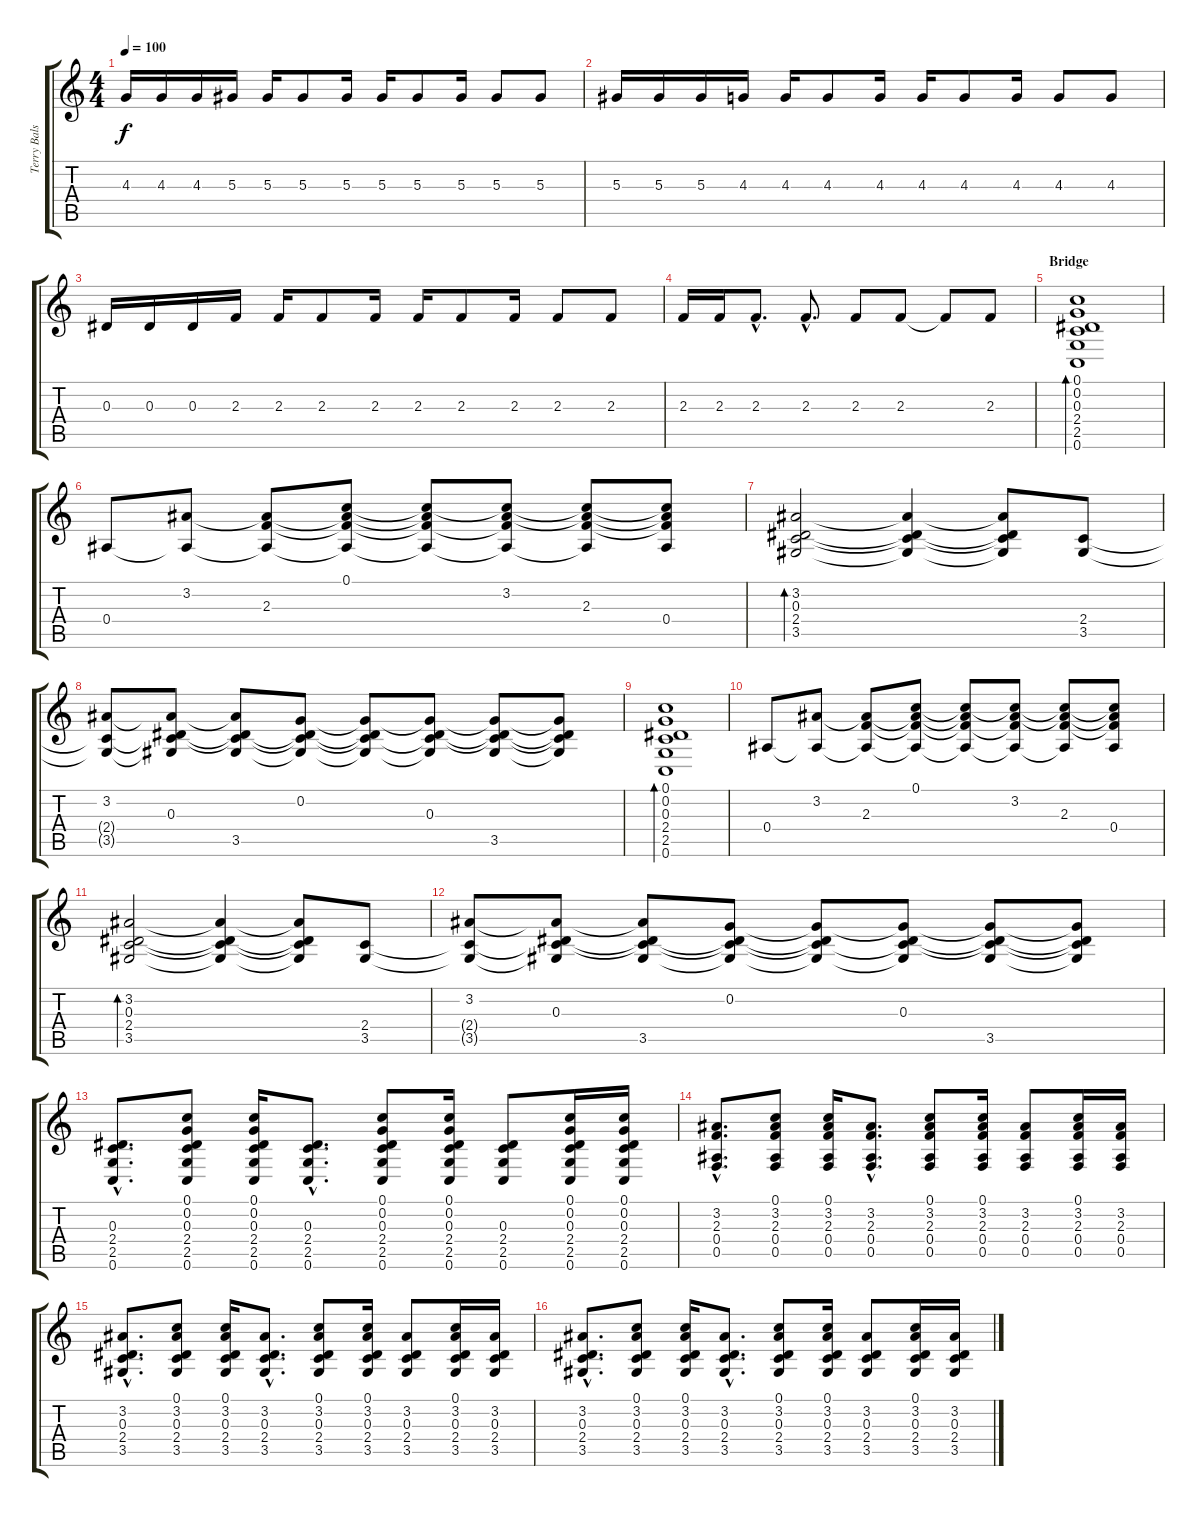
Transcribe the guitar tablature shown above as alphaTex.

\track ("Terry Balsamo (Guitar Chorus)" "Terry Bals") {instrument electricguitarjazz}
\staff {score tabs}
\tuning (C4 G3 Eb3 Bb2 F2 C2) {hide}
\ts (4 4)
\tempo 100
\clef g2
\ks c
4.3.16{dy f} 4.3.16 4.3.16 5.3.16 5.3.16 5.3.8 5.3.16 5.3.16 5.3.8 5.3.16 5.3.8 5.3.8 |
5.3.16 5.3.16 5.3.16 4.3.16 4.3.16 4.3.8 4.3.16 4.3.16 4.3.8 4.3.16 4.3.8 4.3.8 |
0.3.16 0.3.16 0.3.16 2.3.16 2.3.16 2.3.8 2.3.16 2.3.16 2.3.8 2.3.16 2.3.8 2.3.8 |
2.3.16 2.3.16 2.3{hac}.8{d} 2.3{hac}.8{d} 2.3.8 2.3.8 2.3{t}.8 2.3.8 |
\section ("" "Bridge")
(0.1 0.2 0.3 2.4 2.5 0.6).1{bd 240 volume 11 instrument acousticguitarsteel} |
0.4.8 (3.2 0.4{t}).8 (3.2{t} 2.3 0.4{t}).8 (0.1 3.2{t} 2.3{t} 0.4{t}).8 (0.1{t} 3.2{t} 2.3{t} 0.4{t}).8 (0.1{t} 3.2 2.3{t} 0.4{t}).8 (0.1{t} 3.2{t} 2.3 0.4{t}).8 (0.1{t} 3.2{t} 2.3{t} 0.4).8 |
(3.2 0.3 2.4 3.5).2{bd 240} (3.2{t} 0.3{t} 2.4{t} 3.5{t}).4 (3.2{t} 0.3{t} 2.4{t} 3.5{t}).8 (2.4 3.5).8 |
(3.2 2.4{t} 3.5{t}).8 (3.2{t} 0.3 2.4{t} 3.5{t}).8 (3.2{t} 0.3{t} 2.4{t} 3.5).8 (0.2 0.3{t} 2.4{t} 3.5{t}).8 (0.2{t} 0.3{t} 2.4{t} 3.5{t}).8 (0.2{t} 0.3 2.4{t} 3.5{t}).8 (0.2{t} 0.3{t} 2.4{t} 3.5).8 (0.2{t} 0.3{t} 2.4{t} 3.5{t}).8 |
(0.1 0.2 0.3 2.4 2.5 0.6).1{bd 240 volume 11 instrument acousticguitarsteel} |
0.4.8 (3.2 0.4{t}).8 (3.2{t} 2.3 0.4{t}).8 (0.1 3.2{t} 2.3{t} 0.4{t}).8 (0.1{t} 3.2{t} 2.3{t} 0.4{t}).8 (0.1{t} 3.2 2.3{t} 0.4{t}).8 (0.1{t} 3.2{t} 2.3 0.4{t}).8 (0.1{t} 3.2{t} 2.3{t} 0.4).8 |
(3.2 0.3 2.4 3.5).2{bd 240} (3.2{t} 0.3{t} 2.4{t} 3.5{t}).4 (3.2{t} 0.3{t} 2.4{t} 3.5{t}).8 (2.4 3.5).8 |
(3.2 2.4{t} 3.5{t}).8 (3.2{t} 0.3 2.4{t} 3.5{t}).8 (3.2{t} 0.3{t} 2.4{t} 3.5).8 (0.2 0.3{t} 2.4{t} 3.5{t}).8 (0.2{t} 0.3{t} 2.4{t} 3.5{t}).8 (0.2{t} 0.3 2.4{t} 3.5{t}).8 (0.2{t} 0.3{t} 2.4{t} 3.5).8 (0.2{t} 0.3{t} 2.4{t} 3.5{t}).8 |
(0.3{hac} 2.4{hac} 2.5{hac} 0.6{hac}).8{d volume 11 instrument acousticguitarsteel} (0.1 0.2 0.3 2.4 2.5 0.6).8 (0.1 0.2 0.3 2.4 2.5 0.6).16 (0.3{hac} 2.4{hac} 2.5{hac} 0.6{hac}).8{d} (0.1 0.2 0.3 2.4 2.5 0.6).8 (0.1 0.2 0.3 2.4 2.5 0.6).16 (0.3 2.4 2.5 0.6).8 (0.1 0.2 0.3 2.4 2.5 0.6).16 (0.1 0.2 0.3 2.4 2.5 0.6).16 |
(3.2{hac} 2.3{hac} 0.4{hac} 0.5{hac}).8{d} (0.1 3.2 2.3 0.4 0.5).8 (0.1 3.2 2.3 0.4 0.5).16 (3.2{hac} 2.3{hac} 0.4{hac} 0.5{hac}).8{d} (0.1 3.2 2.3 0.4 0.5).8 (0.1 3.2 2.3 0.4 0.5).16 (3.2 2.3 0.4 0.5).8 (0.1 3.2 2.3 0.4 0.5).16 (3.2 2.3 0.4 0.5).16 |
(3.2{hac} 0.3{hac} 2.4{hac} 3.5{hac}).8{d} (0.1 3.2 0.3 2.4 3.5).8 (0.1 3.2 0.3 2.4 3.5).16 (3.2{hac} 0.3{hac} 2.4{hac} 3.5{hac}).8{d} (0.1 3.2 0.3 2.4 3.5).8 (0.1 3.2 0.3 2.4 3.5).16 (3.2 0.3 2.4 3.5).8 (0.1 3.2 0.3 2.4 3.5).16 (3.2 0.3 2.4 3.5).16 |
(3.2{hac} 0.3{hac} 2.4{hac} 3.5{hac}).8{d} (0.1 3.2 0.3 2.4 3.5).8 (0.1 3.2 0.3 2.4 3.5).16 (3.2{hac} 0.3{hac} 2.4{hac} 3.5{hac}).8{d} (0.1 3.2 0.3 2.4 3.5).8 (0.1 3.2 0.3 2.4 3.5).16 (3.2 0.3 2.4 3.5).8 (0.1 3.2 0.3 2.4 3.5).16 (3.2 0.3 2.4 3.5).16
